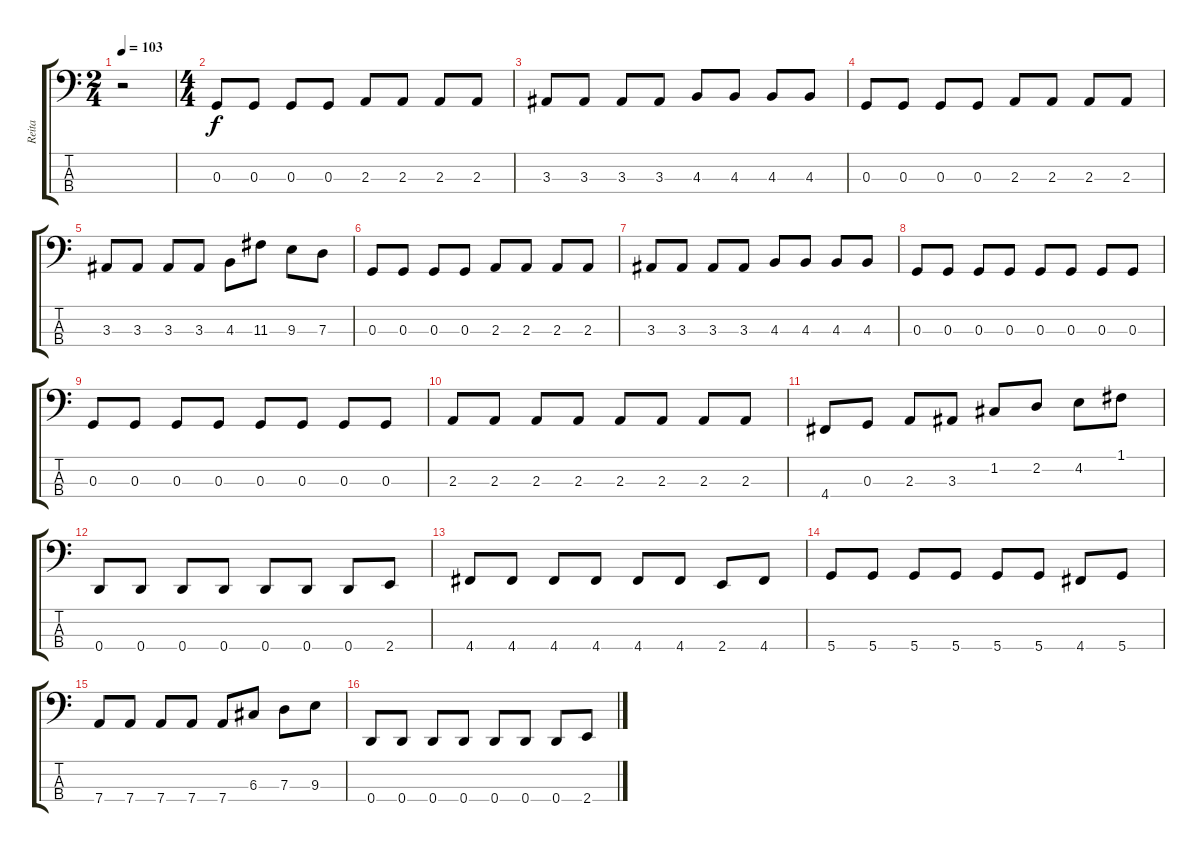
\track ("Reita" "Reita") {instrument electricbassfinger}
\staff {score tabs}
\tuning (F2 C2 G1 D1) {hide}
\ts (2 4)
\tempo 103
\clef f4
\ks c
r.2{dy f} |
\ts (4 4)
0.3.8 0.3.8 0.3.8 0.3.8 2.3.8 2.3.8 2.3.8 2.3.8 |
3.3.8 3.3.8 3.3.8 3.3.8 4.3.8 4.3.8 4.3.8 4.3.8 |
0.3.8 0.3.8 0.3.8 0.3.8 2.3.8 2.3.8 2.3.8 2.3.8 |
3.3.8 3.3.8 3.3.8 3.3.8 4.3.8 11.3.8 9.3.8 7.3.8 |
0.3.8 0.3.8 0.3.8 0.3.8 2.3.8 2.3.8 2.3.8 2.3.8 |
3.3.8 3.3.8 3.3.8 3.3.8 4.3.8 4.3.8 4.3.8 4.3.8 |
0.3.8 0.3.8 0.3.8 0.3.8 0.3.8 0.3.8 0.3.8 0.3.8 |
0.3.8 0.3.8 0.3.8 0.3.8 0.3.8 0.3.8 0.3.8 0.3.8 |
2.3.8 2.3.8 2.3.8 2.3.8 2.3.8 2.3.8 2.3.8 2.3.8 |
4.4.8 0.3.8 2.3.8 3.3.8 1.2.8 2.2.8 4.2.8 1.1.8 |
0.4.8 0.4.8 0.4.8 0.4.8 0.4.8 0.4.8 0.4.8 2.4.8 |
4.4.8 4.4.8 4.4.8 4.4.8 4.4.8 4.4.8 2.4.8 4.4.8 |
5.4.8 5.4.8 5.4.8 5.4.8 5.4.8 5.4.8 4.4.8 5.4.8 |
7.4.8 7.4.8 7.4.8 7.4.8 7.4.8 6.3.8 7.3.8 9.3.8 |
0.4.8 0.4.8 0.4.8 0.4.8 0.4.8 0.4.8 0.4.8 2.4.8
